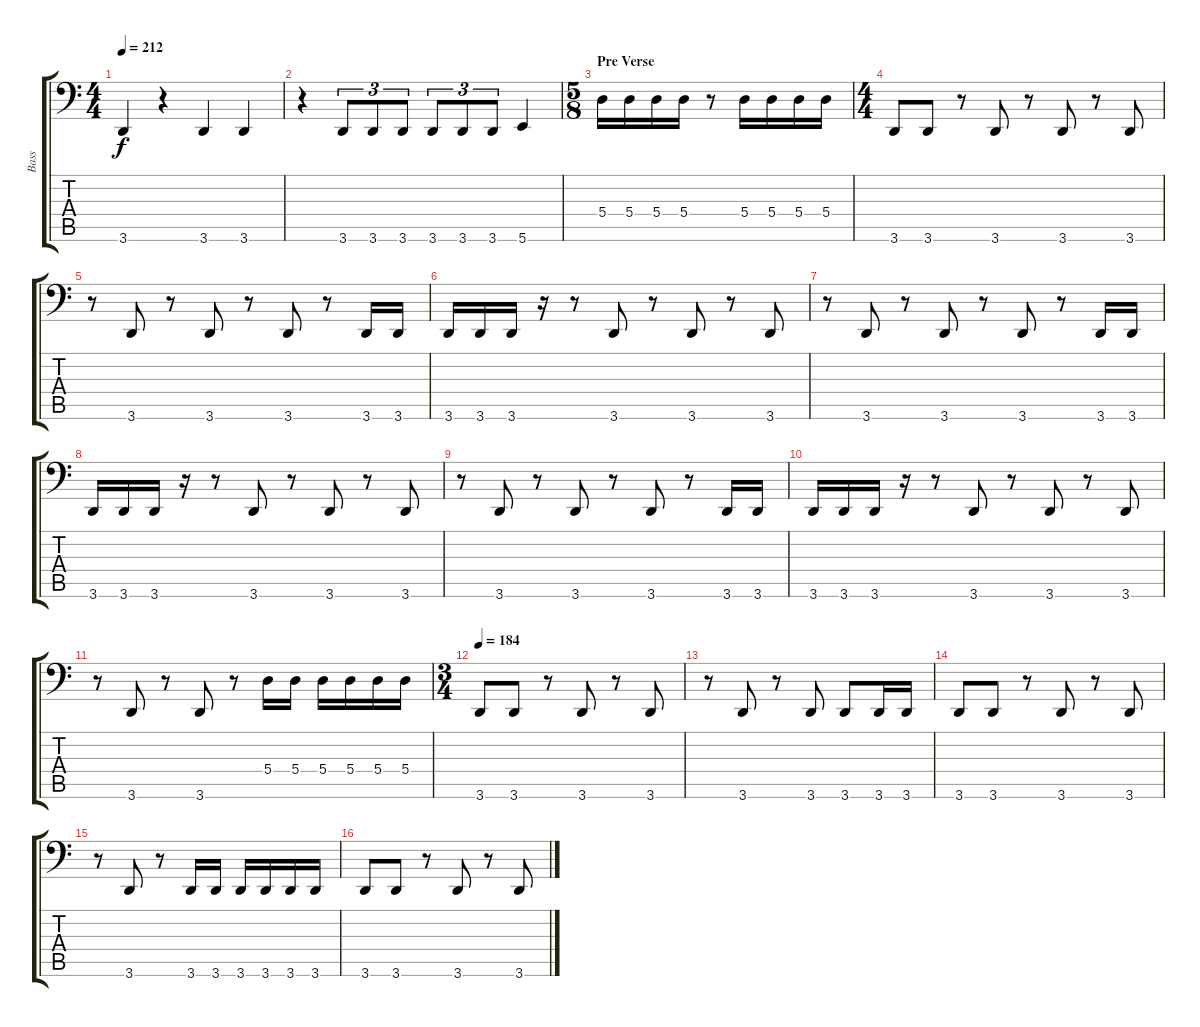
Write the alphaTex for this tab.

\track ("Bass" "Bass") {instrument electricbassfinger}
\staff {score tabs}
\tuning (C3 G2 D2 A1 E1 B0) {hide}
\ts (4 4)
\tempo 212
\clef f4
\ks c
3.6.4{dy f} r.4 3.6.4 3.6.4 |
r.4 3.6.8{tu (3 2)} 3.6.8{tu (3 2)} 3.6.8{tu (3 2)} 3.6.8{tu (3 2)} 3.6.8{tu (3 2)} 3.6.8{tu (3 2)} 5.6.4 |
\ts (5 8)
\section ("" "Pre Verse")
5.4.16 5.4.16 5.4.16 5.4.16 r.8 5.4.16 5.4.16 5.4.16 5.4.16 |
\ts (4 4)
3.6.8 3.6.8 r.8 3.6.8 r.8 3.6.8 r.8 3.6.8 |
r.8 3.6.8 r.8 3.6.8 r.8 3.6.8 r.8 3.6.16 3.6.16 |
3.6.16 3.6.16 3.6.16 r.16 r.8 3.6.8 r.8 3.6.8 r.8 3.6.8 |
r.8 3.6.8 r.8 3.6.8 r.8 3.6.8 r.8 3.6.16 3.6.16 |
3.6.16 3.6.16 3.6.16 r.16 r.8 3.6.8 r.8 3.6.8 r.8 3.6.8 |
r.8 3.6.8 r.8 3.6.8 r.8 3.6.8 r.8 3.6.16 3.6.16 |
3.6.16 3.6.16 3.6.16 r.16 r.8 3.6.8 r.8 3.6.8 r.8 3.6.8 |
r.8 3.6.8 r.8 3.6.8 r.8 5.4.16 5.4.16 5.4.16 5.4.16 5.4.16 5.4.16 |
\ts (3 4)
\tempo 184
3.6.8 3.6.8 r.8 3.6.8 r.8 3.6.8 |
r.8 3.6.8 r.8 3.6.8 3.6.8 3.6.16 3.6.16 |
3.6.8 3.6.8 r.8 3.6.8 r.8 3.6.8 |
r.8 3.6.8 r.8 3.6.16 3.6.16 3.6.16 3.6.16 3.6.16 3.6.16 |
3.6.8 3.6.8 r.8 3.6.8 r.8 3.6.8
